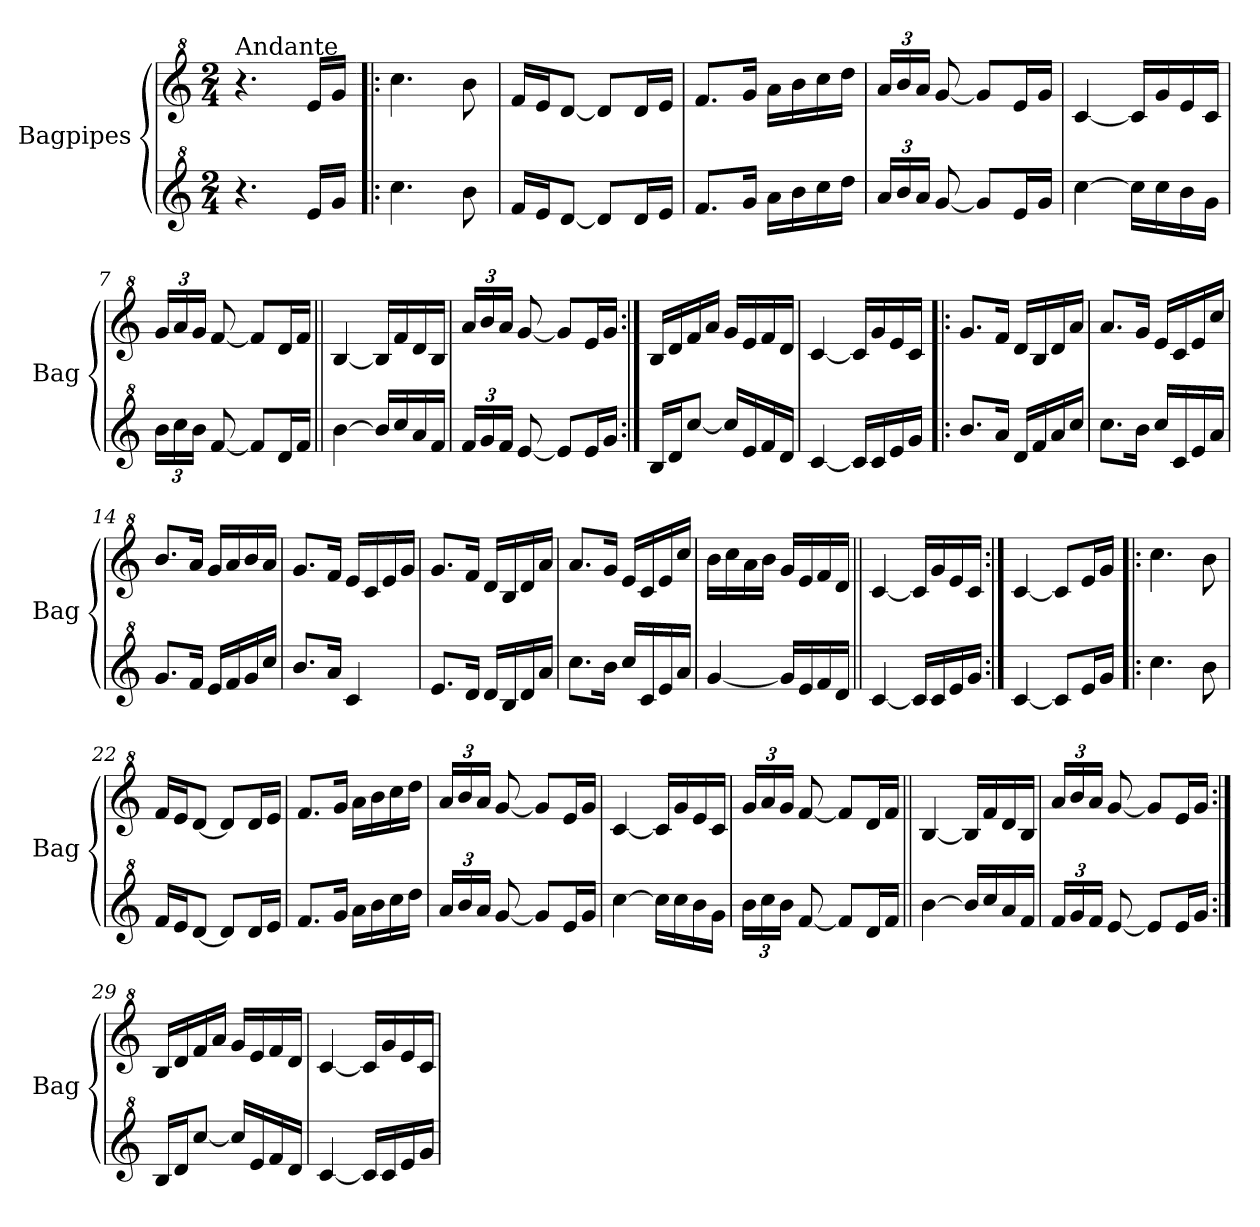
**kern	**kern
*part2	*part1
*staff2	*staff1
*I"Bagpipes	*I"Bagpipes
*I'Bag	*I'Bag
*clefG^2	*clefG^2
*k[]	*k[]
*C:	*C:
*M2/4	*M2/4
=1	=1
!	!LO:TX:a:t=Andante
4.r	4.r
16ee/LL	16ee/LL
16gg/JJ	16gg/JJ
=2!|:	=2!|:
4.ccc\	4.ccc\
8bb\	8bb\
=3	=3
16ff/LL	16ff/LL
16ee/J	16ee/J
[8dd/J	[8dd/J
8dd/L]	8dd/L]
16dd/L	16dd/L
16ee/JJ	16ee/JJ
=4	=4
8.ff/L	8.ff/L
16gg/Jk	16gg/Jk
16aa\LL	16aa\LL
16bb\	16bb\
16ccc\	16ccc\
16ddd\JJ	16ddd\JJ
=5	=5
*Xbrackettup	*Xbrackettup
24aa/LL	24aa/LL
24bb/	24bb/
24aa/JJ	24aa/JJ
[8gg/	[8gg/
8gg/L]	8gg/L]
16ee/L	16ee/L
16gg/JJ	16gg/JJ
=6	=6
[4ccc\	[4cc/
16ccc\LL]	16cc/LL]
16ccc\	16gg/
16bb\	16ee/
16gg\JJ	16cc/JJ
=7	=7
24bb\LL	24gg/LL
24ccc\	24aa/
24bb\JJ	24gg/JJ
[8ff/	[8ff/
8ff/L]	8ff/L]
16dd/L	16dd/L
16ff/JJ	16ff/JJ
=8||	=8||
[4bb\	[4b/
16bb/LL]	16b/LL]
16ccc/	16ff/
16aa/	16dd/
16ff/JJ	16b/JJ
!!LO:LB:g=z
=9	=9
24ff/LL	24aa/LL
24gg/	24bb/
24ff/JJ	24aa/JJ
[8ee/	[8gg/
8ee/L]	8gg/L]
16ee/L	16ee/L
16gg/JJ	16gg/JJ
=10:|!	=10:|!
16b/LL	16b/LL
16dd/J	16dd/
[8ccc/J	16ff/
.	16aa/JJ
16ccc/LL]	16gg/LL
16ee/	16ee/
16ff/	16ff/
16dd/JJ	16dd/JJ
=11	=11
[4cc/	[4cc/
16cc/LL]	16cc/LL]
16cc/	16gg/
16ee/	16ee/
16gg/JJ	16cc/JJ
=12!|:	=12!|:
8.bb/L	8.gg/L
16aa/Jk	16ff/Jk
16dd/LL	16dd/LL
16ff/	16b/
16aa/	16dd/
16ccc/JJ	16aa/JJ
=13	=13
8.ccc\L	8.aa/L
16bb\Jk	16gg/Jk
16ccc/LL	16ee/LL
16cc/	16cc/
16ee/	16ee/
16aa/JJ	16ccc/JJ
=14	=14
8.gg/L	8.bb/L
16ff/Jk	16aa/Jk
16ee/LL	16gg/LL
16ff/	16aa/
16gg/	16bb/
16ccc/JJ	16aa/JJ
!!LO:LB:g=z
=15	=15
8.bb/L	8.gg/L
16aa/Jk	16ff/Jk
4cc/	16ee/LL
.	16cc/
.	16ee/
.	16gg/JJ
=16	=16
8.ee/L	8.gg/L
16dd/Jk	16ff/Jk
16dd/LL	16dd/LL
16b/	16b/
16dd/	16dd/
16aa/JJ	16aa/JJ
=17	=17
8.ccc\L	8.aa/L
16bb\Jk	16gg/Jk
16ccc/LL	16ee/LL
16cc/	16cc/
16ee/	16ee/
16aa/JJ	16ccc/JJ
=18	=18
[4gg/	16bb\LL
.	16ccc\
.	16aa\
.	16bb\JJ
16gg/LL]	16gg/LL
16ee/	16ee/
16ff/	16ff/
16dd/JJ	16dd/JJ
=19||	=19||
[4cc/	[4cc/
16cc/LL]	16cc/LL]
16cc/	16gg/
16ee/	16ee/
16gg/JJ	16cc/JJ
=20:|!	=20:|!
[4cc/	[4cc/
8cc/L]	8cc/L]
16ee/L	16ee/L
16gg/JJ	16gg/JJ
=21!|:	=21!|:
4.ccc\	4.ccc\
8bb\	8bb\
!!LO:LB:g=z
=22	=22
16ff/LL	16ff/LL
16ee/J	16ee/J
[8dd/J	[8dd/J
8dd/L]	8dd/L]
16dd/L	16dd/L
16ee/JJ	16ee/JJ
=23	=23
8.ff/L	8.ff/L
16gg/Jk	16gg/Jk
16aa\LL	16aa\LL
16bb\	16bb\
16ccc\	16ccc\
16ddd\JJ	16ddd\JJ
=24	=24
24aa/LL	24aa/LL
24bb/	24bb/
24aa/JJ	24aa/JJ
[8gg/	[8gg/
8gg/L]	8gg/L]
16ee/L	16ee/L
16gg/JJ	16gg/JJ
=25	=25
[4ccc\	[4cc/
16ccc\LL]	16cc/LL]
16ccc\	16gg/
16bb\	16ee/
16gg\JJ	16cc/JJ
=26	=26
24bb\LL	24gg/LL
24ccc\	24aa/
24bb\JJ	24gg/JJ
[8ff/	[8ff/
8ff/L]	8ff/L]
16dd/L	16dd/L
16ff/JJ	16ff/JJ
=27||	=27||
[4bb\	[4b/
16bb/LL]	16b/LL]
16ccc/	16ff/
16aa/	16dd/
16ff/JJ	16b/JJ
=28	=28
24ff/LL	24aa/LL
24gg/	24bb/
24ff/JJ	24aa/JJ
[8ee/	[8gg/
8ee/L]	8gg/L]
16ee/L	16ee/L
16gg/JJ	16gg/JJ
!!LO:LB:g=z
=29:|!	=29:|!
16b/LL	16b/LL
16dd/J	16dd/
[8ccc/J	16ff/
.	16aa/JJ
16ccc/LL]	16gg/LL
16ee/	16ee/
16ff/	16ff/
16dd/JJ	16dd/JJ
=30	=30
[4cc/	[4cc/
16cc/LL]	16cc/LL]
16cc/	16gg/
16ee/	16ee/
16gg/JJ	16cc/JJ
=	=
*-	*-
